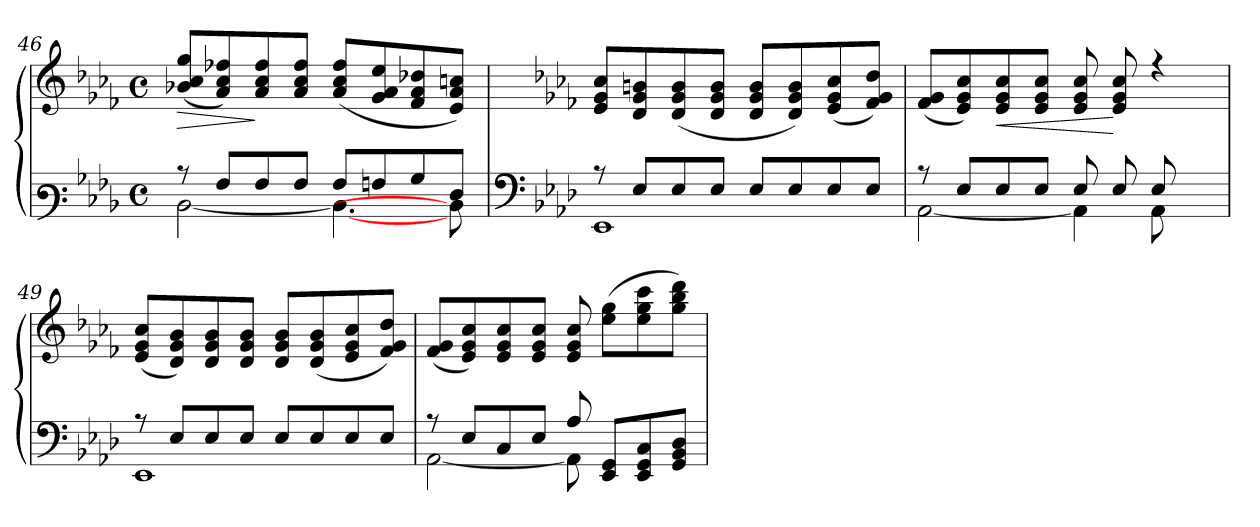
**kern	**kern	**dynam
*part1	*part1	*part1
*staff2	*staff1	*staff1/2
*clefF3	*clefG3	*
*k[b-e-a-d-]	*k[b-e-a-d-]	*
*M4/4	*M4/4	*
*met(c)	*met(c)	*
=46	=46	=46
*^	*	*
!	!	!	!LO:HP:b
8rc	[<2D-\	(<8g-X/ 8a-/ 8ee-/L	>
8A-/L	.	8f/ 8a-/ 8dd-X/)	.
8A-/	.	8f/ 8a-/ 8dd-/	]
8A-/J	.	8f/ 8a-/ 8dd-/J	.
8A-/L	4.D-\_<	(<8f/ 8a-/ 8dd-/L	.
8An/	.	8e-/ 8f/ 8cc/	.
8B-/	.	8d-/ 8f/ 8b-X/	.
8F/J	8Dn\]	8c/ 8f/ 8a/J)	.
!!LO:PB:g=z
=47	=47	=47	=47
*clefF4	*	*	*
*k[b-e-a-d-]	*	*k[b-e-a-d-]	*
8rA	1EE-	8c/ 8e-/ 8a-/L	.
8E-/L	.	8B-/ 8e-/ 8gn/	.
8E-/	.	(<8B-/ 8e-/ 8g/	.
8E-/J	.	8B-/ 8e-/ 8g/J	.
8E-/L	.	8B-/ 8e-/ 8g/L	.
8E-/	.	8B-/ 8e-/ 8g/)	.
8E-/	.	(<8c/ 8e-/ 8a-/	.
8E-/J	.	8d-/ 8e-/ 8b-/J)	.
=48	=48	=48	=48
8rA	[<2AA-\	(<8d-/ 8e-/L	.
8E-/L	.	8c/ 8e-/ 8a-/)	.
!	!	!	!LO:HP:b
8E-/	.	8c/ 8e-/ 8a-/	<
8E-/J	.	8c/ 8e-/ 8a-/J	.
8E-/L	4AA-\]	8c/ 8e-/ 8a-/L	.
8E-/	.	8c/ 8e-/ 8a-/	[
8E-/	8AA-\L	4rcc	.
8ryy	8ryy	.	.
=49	=49	=49	=49
8rA	1EE-	(<8c/ 8e-/ 8a-/L	.
8E-/L	.	8B-/ 8e-/ 8g/)	.
8E-/	.	8B-/ 8e-/ 8g/	.
8E-/J	.	8B-/ 8e-/ 8g/J	.
8E-/L	.	8B-/ 8e-/ 8g/L	.
8E-/	.	(<8B-/ 8e-/ 8g/	.
8E-/	.	8c/ 8e-/ 8a-/	.
8E-/J	.	8d-/ 8e-/ 8b-/J)	.
!!LO:LB:g=z
=50	=50	=50	=50
8rA	[<2AA-\	(<8d-/ 8e-/L	.
8E-/L	.	8c/ 8e-/ 8a-/)	.
8C/	.	8c/ 8e-/ 8a-/	.
8E-/J	.	8c/ 8e-/ 8a-/J	.
8A-/	8AA-\]	8c/ 8e-/ 8a-/	.
8EE-/ 8GG/L	4.ryy	(>8cc\ 8ee-\L	.
8EE-/ 8GG/ 8C/	.	8cc\ 8ee-\ 8aa-\	.
8GG/ 8BB-/ 8D-/J	.	8ee-\ 8gg\ 8bb-\J)	.
*v	*v	*	*
=	=	=
*-	*-	*-
